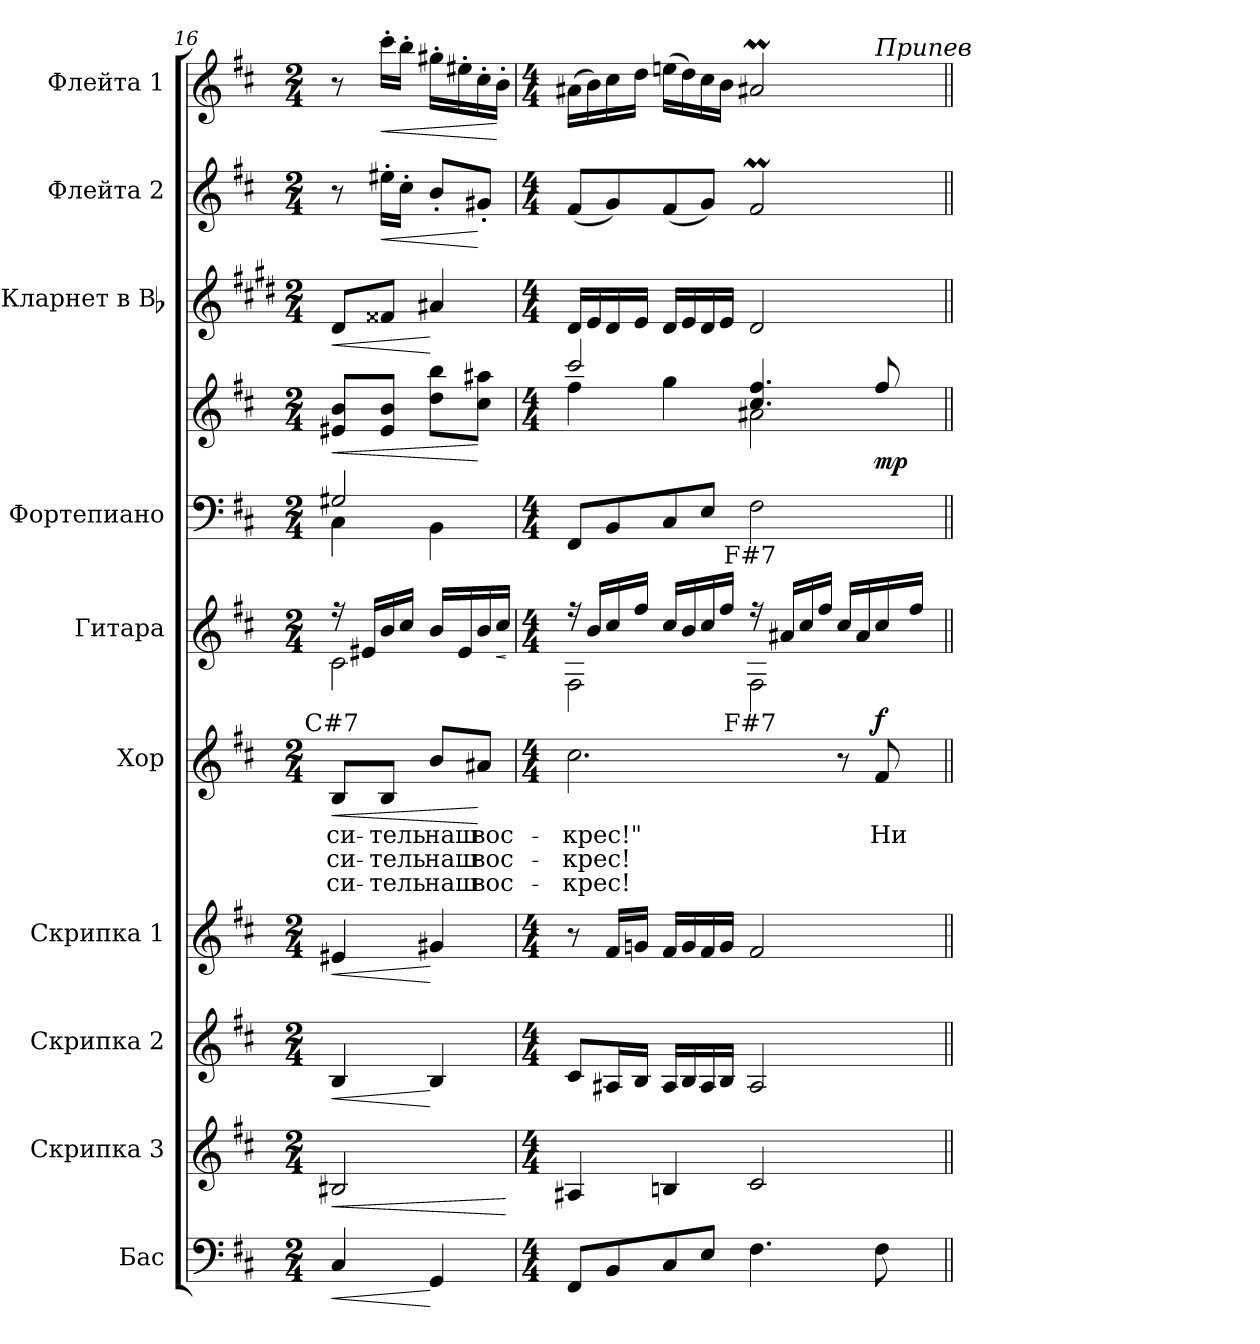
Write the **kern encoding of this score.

**kern	**dynam	**kern	**dynam	**kern	**dynam	**kern	**dynam	**kern	**text	**text	**text	**dynam	**kern	**dynam	**kern	**kern	**dynam	**kern	**dynam	**kern	**dynam	**kern	**dynam
*part10	*part10	*part9	*part9	*part8	*part8	*part7	*part7	*part6	*part6	*part6	*part6	*part6	*part5	*part5	*part4	*part4	*part4	*part3	*part3	*part2	*part2	*part1	*part1
*staff11	*staff11	*staff10	*staff10	*staff9	*staff9	*staff8	*staff8	*staff7	*staff7	*staff7	*staff7	*staff7	*staff6	*staff6	*staff5	*staff4	*staff4/5	*staff3	*staff3	*staff2	*staff2	*staff1	*staff1
*I"Бас	*	*I"Скрипка 3	*	*I"Скрипка 2	*	*I"Скрипка 1	*	*I"Хор	*	*	*	*	*I"Гитара	*	*I"Фортепиано	*	*	*I"Кларнет в Bb	*	*I"Флейта 2	*	*I"Флейта 1	*
!!LO:PB:g=z
*clefF4	*	*clefG2	*	*clefG2	*	*clefG2	*	*clefG2	*	*	*	*	*clefG2	*	*clefF4	*clefG2	*	*clefG2	*	*clefG2	*	*clefG2	*
*ITrd7c12	*	*	*	*	*	*	*	*	*	*	*	*	*ITrd7c12	*	*	*	*	*ITrd1c2	*	*	*	*	*
*k[f#c#]	*	*k[f#c#]	*	*k[f#c#]	*	*k[f#c#]	*	*k[f#c#]	*	*	*	*	*k[f#c#]	*	*k[f#c#]	*k[f#c#]	*	*k[f#c#]	*	*k[f#c#]	*	*k[f#c#]	*
*b:	*	*b:	*	*b:	*	*b:	*	*b:	*	*	*	*	*b:	*	*b:	*b:	*	*b:	*	*b:	*	*b:	*
*M2/4	*	*M2/4	*	*M2/4	*	*M2/4	*	*M2/4	*	*	*	*	*M2/4	*	*M2/4	*M2/4	*	*M2/4	*	*M2/4	*	*M2/4	*
=16	=16	=16	=16	=16	=16	=16	=16	=16	=16	=16	=16	=16	=16	=16	=16	=16	=16	=16	=16	=16	=16	=16	=16
!	!LO:HP:b	!	!LO:HP:b	!	!LO:HP:b	!	!LO:HP:b	!	!	!	!	!	!	!	!	!	!	!	!	!	!	!	!
!	!	!	!	!	!	!	!	!	!	!	!	!	!LO:TX:a:cj:t=C#7	!	!	!	!	!	!	!	!	!	!
!	!	!	!	!	!	!	!	!LO:TX:a:cj:t=C#7	!	!	!	!	!	!	!	!	!	!	!	!	!	!	!
!	!	!	!	!	!	!	!	!	!LO:LY:b:color=#000000	!LO:LY:b:color=#000000	!LO:LY:b:color=#000000	!LO:HP:b	!	!	!	!	!LO:HP:b	!	!LO:HP:b	!	!	!	!
*	*	*	*	*	*	*	*	*	*	*	*	*	*^	*	*^	*	*	*	*	*	*	*	*
4CC#i/	<	2B#Xi/	<	4Bi/	<	4e#Xi/	<	8Bi/L	-си-	-си-	-си-	<	16r	2C#i\	.	2G#Xi/	4C#i\	8e#Xi/ 8biL	<	8c#i/L	<	8r	.	8r	.
.	.	.	.	.	.	.	.	.	.	.	.	.	16E#Xi/LL	.	.	.	.	.	.	.	.	.	.	.	.
!	!	!	!	!	!	!	!	!	!LO:LY:b:color=#000000	!LO:LY:b:color=#000000	!LO:LY:b:color=#000000	!	!	!	!	!	!	!	!	!	!	!	!LO:HP:b	!	!LO:HP:b
.	.	.	.	.	.	.	.	8Bi/J	-тель	-тель	-тель	.	16Bi/	.	.	.	.	8e#i/ 8biJ	.	8e#Xi/J	.	16ee#X'i\LL	<	16ccc#'i\LL	<
.	.	.	.	.	.	.	.	.	.	.	.	.	16c#i/JJ	.	.	.	.	.	.	.	.	16cc#'i\JJ	.	16bb'i\JJ	.
!	!	!	!	!	!	!	!	!	!LO:LY:b:color=#000000	!LO:LY:b:color=#000000	!LO:LY:b:color=#000000	!	!	!	!	!	!	!	!	!	!	!	!	!	!
4GGGi/	[	.	.	4Bi/	[	4g#Xi/	[	8bi/L	наш	наш	наш	.	16Bi/LL	.	.	.	4BBi\	8ddi\ 8bbiL	.	4g#Xi/	[	8b'i/L	.	16gg#X'i\LL	.
.	.	.	.	.	.	.	.	.	.	.	.	.	16E#i/	.	.	.	.	.	.	.	.	.	.	16ee#X'i\	.
!	!	!	!	!	!	!	!	!	!LO:LY:b:color=#000000	!LO:LY:b:color=#000000	!LO:LY:b:color=#000000	!	!	!	!	!	!	!	!	!	!	!	!	!	!
.	.	.	.	.	.	.	.	8a#Xi/J	вос-	вос-	вос-	[	16Bi/	.	.	.	.	8cc#i\ 8aa#XiJ	[	.	.	8g#X'i/J	[	16cc#'i\	.
!	!	!	!	!	!	!	!	!	!	!	!	!	!	!	!LO:HP:b	!	!	!	!	!	!	!	!	!	!
.	.	.	.	.	.	.	.	.	.	.	.	.	16c#i/JJ	.	<	.	.	.	.	.	.	.	.	16b'i\JJ	[
*	*	*	*	*	*	*	*	*	*	*	*	*	*v	*v	*	*	*	*	*	*	*	*	*	*	*
*	*	*	*	*	*	*	*	*	*	*	*	*	*	*	*v	*v	*	*	*	*	*	*	*	*
.	.	.	[	.	.	.	.	.	.	.	.	.	.	[	.	.	.	.	.	.	.	.	.
=17	=17	=17	=17	=17	=17	=17	=17	=17	=17	=17	=17	=17	=17	=17	=17	=17	=17	=17	=17	=17	=17	=17	=17
*M4/4	*	*M4/4	*	*M4/4	*	*M4/4	*	*M4/4	*	*	*	*	*M4/4	*	*M4/4	*M4/4	*	*M4/4	*	*M4/4	*	*M4/4	*
!	!	!	!	!	!	!	!	!	!	!	!	!	!LO:TX:a:cj:t=F#7sus4	!	!	!	!	!	!	!	!	!	!
!	!	!	!	!	!	!	!	!LO:TX:a:cj:t=F#7sus4	!	!	!	!	!	!	!	!	!	!	!	!	!	!	!
!	!	!	!	!	!	!	!	!	!LO:LY:b:color=#000000	!LO:LY:b:color=#000000	!LO:LY:b:color=#000000	!	!	!	!	!	!	!	!	!	!	!	!
*	*	*	*	*	*	*	*	*^	*	*	*	*	*^	*	*	*^	*	*	*	*	*	*^	*
8FFF#i/L	.	4A#Xi/	.	8c#i/L	.	8r	.	2.cc#i\	2ryy	-крес!"	-крес!	-крес!	.	16r	2FF#i\	.	8FF#i/L	2ccc#i/	4ff#i\	.	16c#i/LL	.	(8f#i/L	.	(16a#Xi\LL	2..ryy	.
.	.	.	.	.	.	.	.	.	.	.	.	.	.	16Bi/LL	.	.	.	.	.	.	16di/	.	.	.	16bi\)	.	.
8BBBi/	.	.	.	16A#Xi/L	.	16f#i/LL	.	.	.	.	.	.	.	16c#i/	.	.	8BBi/	.	.	.	16c#i/	.	8gi/)	.	16cc#i\	.	.
.	.	.	.	16Bi/JJ	.	16gni/JJ	.	.	.	.	.	.	.	16f#i/JJ	.	.	.	.	.	.	16di/JJ	.	.	.	16ddi\JJ	.	.
8CC#i/	.	4Bni/	.	16A#i/LL	.	16f#i/LL	.	.	.	.	.	.	.	16c#i/LL	.	.	8C#i/	.	4ggi\	.	16c#i/LL	.	(8f#i/	.	(16eeni\LL	.	.
.	.	.	.	16Bi/	.	16gi/	.	.	.	.	.	.	.	16Bi/	.	.	.	.	.	.	16di/	.	.	.	16ddi\)	.	.
8EEi/J	.	.	.	16A#i/	.	16f#i/	.	.	.	.	.	.	.	16c#i/	.	.	8Ei/J	.	.	.	16c#i/	.	8gi/J)	.	16cc#i\	.	.
.	.	.	.	16Bi/JJ	.	16gi/JJ	.	.	.	.	.	.	.	16f#i/JJ	.	.	.	.	.	.	16di/JJ	.	.	.	16bi\JJ	.	.
!	!	!	!	!	!	!	!	!	!	!	!	!	!	!LO:TX:a:cj:t=F#7	!	!	!	!	!	!	!	!	!	!	!	!	!
!	!	!	!	!	!	!	!	!	!LO:TX:a:cj:t=F#7	!	!	!	!	!	!	!	!	!	!	!	!	!	!	!	!	!	!
4.FF#i\	.	2c#i/	.	2A#i/	.	2f#i/	.	.	2ryy	.	.	.	.	16r	2FF#i\	.	2F#i\	4.cc#i/ 4.ff#i	2a#Xi\	.	2c#i/	.	2f#mi/	.	2a#Xmi/	.	.
.	.	.	.	.	.	.	.	.	.	.	.	.	.	16A#Xi/LL	.	.	.	.	.	.	.	.	.	.	.	.	.
.	.	.	.	.	.	.	.	.	.	.	.	.	.	16c#i/	.	.	.	.	.	.	.	.	.	.	.	.	.
.	.	.	.	.	.	.	.	.	.	.	.	.	.	16f#i/JJ	.	.	.	.	.	.	.	.	.	.	.	.	.
.	.	.	.	.	.	.	.	8r	.	.	.	.	.	16c#i/LL	.	.	.	.	.	.	.	.	.	.	.	.	.
.	.	.	.	.	.	.	.	.	.	.	.	.	.	16A#i/	.	.	.	.	.	.	.	.	.	.	.	.	.
!	!	!	!	!	!	!	!	!	!	!	!	!	!	!	!	!	!	!	!	!	!	!	!	!	!	!LO:TX:a:i:t=Припев	!
!	!	!	!	!	!	!	!	!	!	!LO:LY:b:color=#000000	!	!	!	!	!	!	!	!	!	!	!	!	!	!	!	!	!
8FF#i\	.	.	.	.	.	.	.	8f#i/	.	Ни	.	.	f	16c#i/	.	.	.	8ff#i/	.	mp	.	.	.	.	.	8ryy	.
.	.	.	.	.	.	.	.	.	.	.	.	.	.	16f#i/JJ	.	.	.	.	.	.	.	.	.	.	.	.	.
*	*	*	*	*	*	*	*	*v	*v	*	*	*	*	*	*	*	*	*v	*v	*	*	*	*	*	*v	*v	*
*	*	*	*	*	*	*	*	*	*	*	*	*	*v	*v	*	*	*	*	*	*	*	*	*	*
=||	=||	=||	=||	=||	=||	=||	=||	=||	=||	=||	=||	=||	=||	=||	=||	=||	=||	=||	=||	=||	=||	=||	=||
*-	*-	*-	*-	*-	*-	*-	*-	*-	*-	*-	*-	*-	*-	*-	*-	*-	*-	*-	*-	*-	*-	*-	*-
